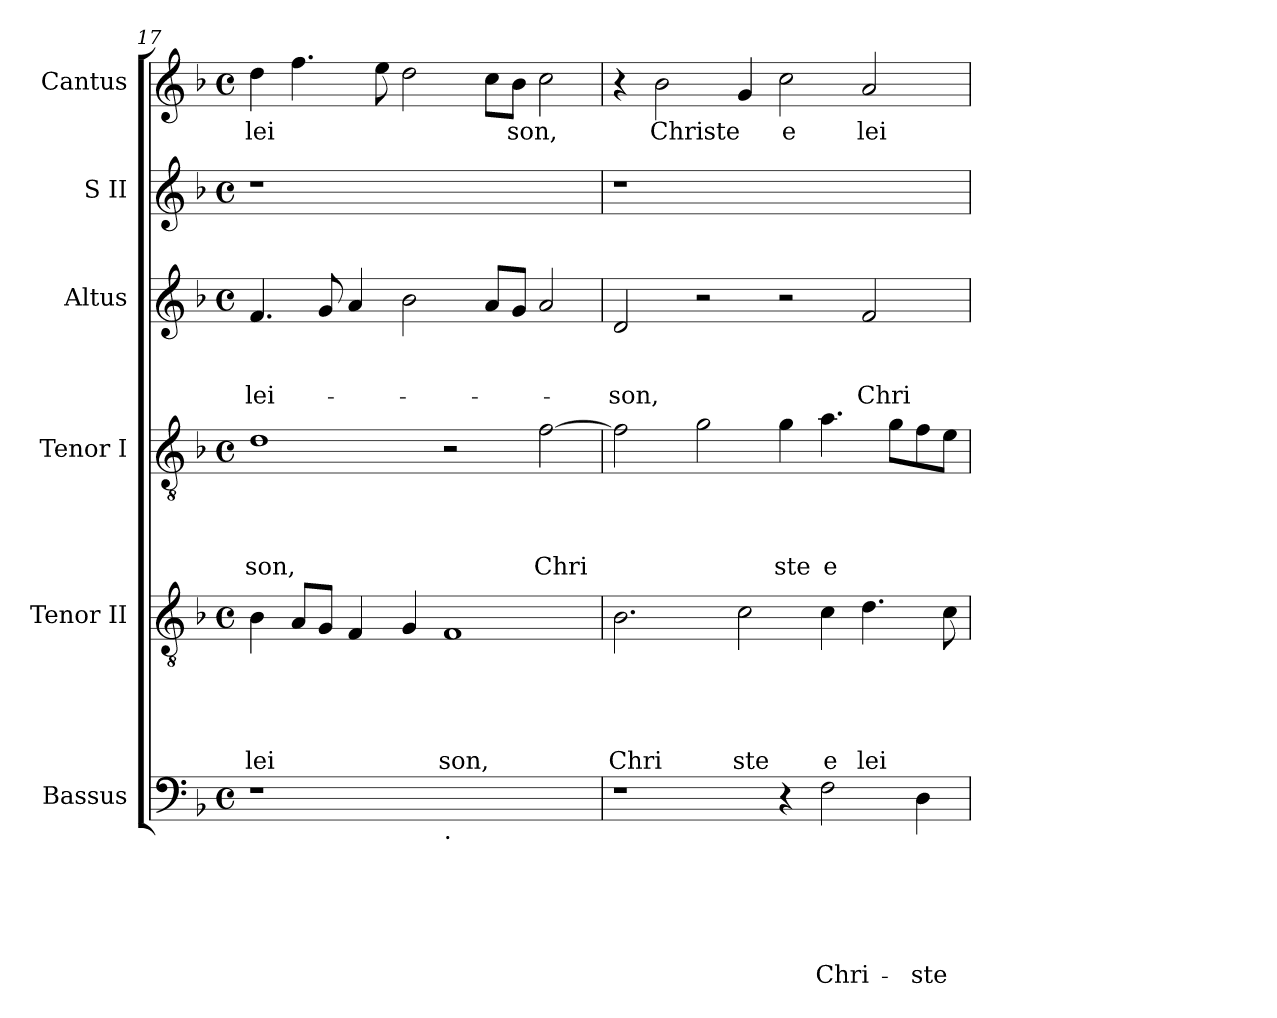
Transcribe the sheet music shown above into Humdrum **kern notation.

**kern	**text	**text	**text	**text	**text	**text	**kern	**text	**text	**text	**text	**text	**kern	**text	**text	**text	**text	**kern	**text	**text	**text	**kern	**kern	**text
*part6	*part6	*part6	*part6	*part6	*part6	*part6	*part5	*part5	*part5	*part5	*part5	*part5	*part4	*part4	*part4	*part4	*part4	*part3	*part3	*part3	*part3	*part2	*part1	*part1
*staff6	*staff6	*staff6	*staff6	*staff6	*staff6	*staff6	*staff5	*staff5	*staff5	*staff5	*staff5	*staff5	*staff4	*staff4	*staff4	*staff4	*staff4	*staff3	*staff3	*staff3	*staff3	*staff2	*staff1	*staff1
*I"Bassus	*	*	*	*	*	*	*I"Tenor II	*	*	*	*	*	*I"Tenor I	*	*	*	*	*I"Altus	*	*	*	*I"S II	*I"Cantus	*
*I'B	*	*	*	*	*	*	*I'T II	*	*	*	*	*	*I'T I	*	*	*	*	*I'A	*	*	*	*	*	*
!!LO:LB:g=z
*clefF4	*	*	*	*	*	*	*clefGv2	*	*	*	*	*	*clefGv2	*	*	*	*	*clefG2	*	*	*	*clefG2	*clefG2	*
*k[b-]	*	*	*	*	*	*	*k[b-]	*	*	*	*	*	*k[b-]	*	*	*	*	*k[b-]	*	*	*	*k[b-]	*k[b-]	*
*F:	*	*	*	*	*	*	*F:	*	*	*	*	*	*F:	*	*	*	*	*F:	*	*	*	*F:	*F:	*
*M4/4	*	*	*	*	*	*	*M4/4	*	*	*	*	*	*M4/4	*	*	*	*	*M4/4	*	*	*	*M4/4	*M4/4	*
*met(c)	*	*	*	*	*	*	*met(c)	*	*	*	*	*	*met(c)	*	*	*	*	*met(c)	*	*	*	*met(c)	*met(c)	*
=17	=17	=17	=17	=17	=17	=17	=17	=17	=17	=17	=17	=17	=17	=17	=17	=17	=17	=17	=17	=17	=17	=17	=17	=17
!	!	!	!	!	!	!	!	!	!	!	!	!LO:LY:b	!	!	!	!	!LO:LY:b	!	!	!	!LO:LY:b	!	!	!LO:LY:b
1r	.	.	.	.	.	.	4B-\	.	.	.	.	lei	1d	.	.	.	son,	4.f/	.	.	-lei-	1r	4dd\	lei
.	.	.	.	.	.	.	8A/L	.	.	.	.	.	.	.	.	.	.	.	.	.	.	.	4.ff\	.
.	.	.	.	.	.	.	8G/J	.	.	.	.	.	.	.	.	.	.	8g/	.	.	.	.	.	.
.	.	.	.	.	.	.	4F/	.	.	.	.	.	.	.	.	.	.	4a/	.	.	.	.	.	.
.	.	.	.	.	.	.	.	.	.	.	.	.	.	.	.	.	.	.	.	.	.	.	8ee\	.
.	.	.	.	.	.	.	4G/	.	.	.	.	.	.	.	.	.	.	2b-\	.	.	.	.	2dd\	.
!LO:TX:b:t=.	!	!	!	!	!	!	!	!	!	!	!	!	!	!	!	!	!	!	!	!	!	!	!	!
!	!	!	!	!	!	!	!	!	!	!	!	!LO:LY:b	!	!	!	!	!	!	!	!	!	!	!	!
1ryy	.	.	.	.	.	.	1F	.	.	.	.	son,	2r	.	.	.	.	.	.	.	.	1ryy	.	.
.	.	.	.	.	.	.	.	.	.	.	.	.	.	.	.	.	.	8a/L	.	.	.	.	8cc\L	.
!	!	!	!	!	!	!	!	!	!	!	!	!	!	!	!	!	!	!	!	!	!	!	!	!LO:LY:b
.	.	.	.	.	.	.	.	.	.	.	.	.	.	.	.	.	.	8g/J	.	.	.	.	8b-\J	son,
!	!	!	!	!	!	!	!	!	!	!	!	!	!	!	!	!	!LO:LY:b	!	!	!	!	!	!	!
.	.	.	.	.	.	.	.	.	.	.	.	.	[>2f\	.	.	.	Chri	2a/	.	.	.	.	2cc\	.
=18	=18	=18	=18	=18	=18	=18	=18	=18	=18	=18	=18	=18	=18	=18	=18	=18	=18	=18	=18	=18	=18	=18	=18	=18
!	!	!	!	!	!	!	!	!	!	!	!	!LO:LY:b	!	!	!	!	!	!	!	!	!LO:LY:b	!	!	!
1r	.	.	.	.	.	.	2.B-\	.	.	.	.	Chri	2f\]	.	.	.	.	2d/	.	.	-son,	1r	4r	.
!	!	!	!	!	!	!	!	!	!	!	!	!	!	!	!	!	!	!	!	!	!	!	!	!LO:LY:b
.	.	.	.	.	.	.	.	.	.	.	.	.	.	.	.	.	.	.	.	.	.	.	2b-\	Christe
.	.	.	.	.	.	.	.	.	.	.	.	.	2g\	.	.	.	.	2r	.	.	.	.	.	.
!	!	!	!	!	!	!	!	!	!	!	!	!LO:LY:b	!	!	!	!	!	!	!	!	!	!	!	!
.	.	.	.	.	.	.	2c\	.	.	.	.	ste	.	.	.	.	.	.	.	.	.	.	4g/	.
!	!	!	!	!	!	!	!	!	!	!	!	!	!	!	!	!	!LO:LY:b	!	!	!	!	!	!	!LO:LY:b
4r	.	.	.	.	.	.	.	.	.	.	.	.	4g\	.	.	.	ste	2r	.	.	.	1ryy	2cc\	e
!	!	!	!	!	!	!LO:LY:b	!	!	!	!	!	!LO:LY:b	!	!	!	!	!LO:LY:b	!	!	!	!	!	!	!
2F\	.	.	.	.	.	Chri-	4c\	.	.	.	.	e	4.a\	.	.	.	e	.	.	.	.	.	.	.
!	!	!	!	!	!	!	!	!	!	!	!	!LO:LY:b	!	!	!	!	!	!	!	!	!LO:LY:b	!	!	!LO:LY:b
.	.	.	.	.	.	.	4.d\	.	.	.	.	lei	.	.	.	.	.	2f/	.	.	Chri-	.	2a/	lei
.	.	.	.	.	.	.	.	.	.	.	.	.	8g\L	.	.	.	.	.	.	.	.	.	.	.
!	!	!	!	!	!	!LO:LY:b	!	!	!	!	!	!	!	!	!	!	!	!	!	!	!	!	!	!
4D\	.	.	.	.	.	-ste	.	.	.	.	.	.	8f\	.	.	.	.	.	.	.	.	.	.	.
.	.	.	.	.	.	.	8c\	.	.	.	.	.	8e\J	.	.	.	.	.	.	.	.	.	.	.
=	=	=	=	=	=	=	=	=	=	=	=	=	=	=	=	=	=	=	=	=	=	=	=	=
*-	*-	*-	*-	*-	*-	*-	*-	*-	*-	*-	*-	*-	*-	*-	*-	*-	*-	*-	*-	*-	*-	*-	*-	*-
